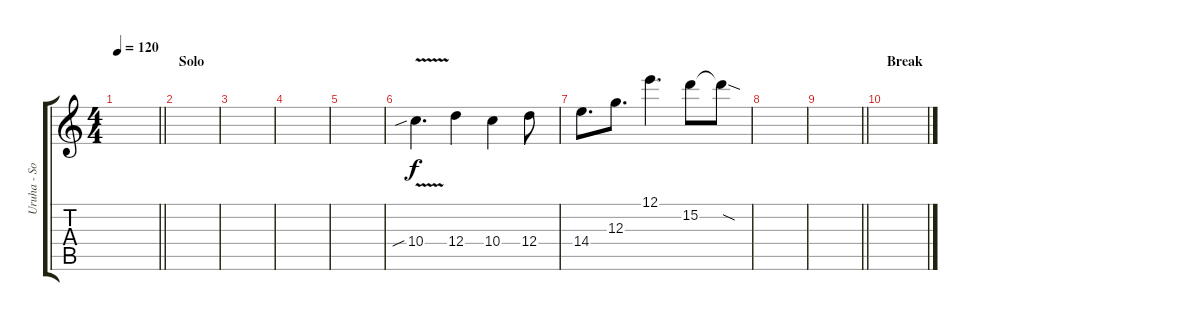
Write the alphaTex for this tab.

\track ("Uruha - Solo Guitar 2" "Uruha - So") {instrument overdrivenguitar}
\staff {score tabs}
\tuning (E4 B3 G3 D3 A2 E2) {hide}
\ts (4 4)
\tempo 120
\clef g2
\barLineRight lightlight
\ks c
|
\section ("" "Solo")
|
|
|
|
10.4{v sib}.4{d} 12.4.4 10.4.4 12.4.8 |
14.4.8{d} 12.3.8{d} 12.1.4{d} 15.2.8 15.2{sod t}.8 |
|
\barLineRight lightlight
|
\section ("" "Break")
